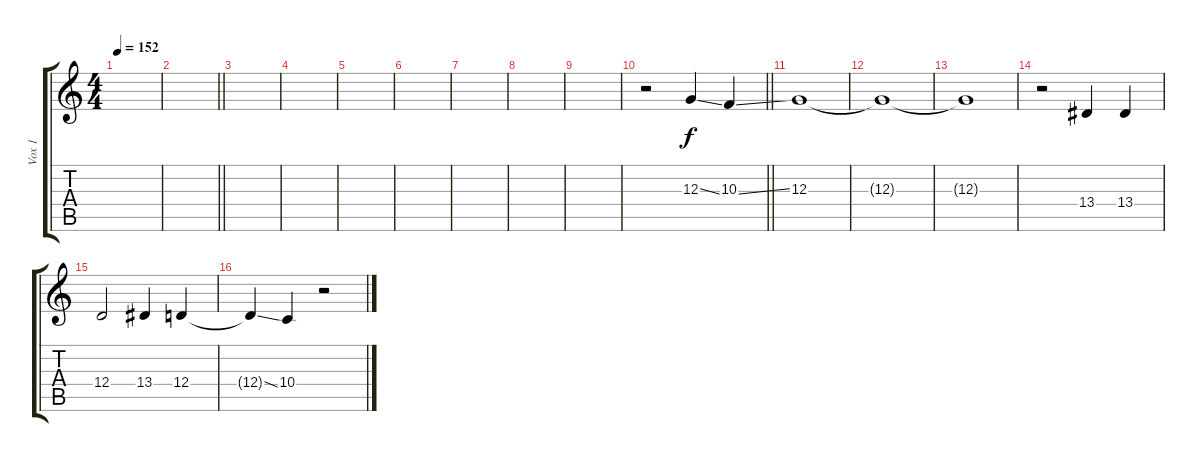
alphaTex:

\track ("Vox 1" "Vox 1") {instrument viola}
\staff {score tabs}
\tuning (E4 B3 G3 D3 A2 E2) {hide}
\ts (4 4)
\tempo 152
\clef g2
\ks c
|
\barLineRight lightlight
|
\section ("" " ")
|
|
|
|
|
|
|
\barLineRight lightlight
r.2 12.3{ss}.4 10.3{ss}.4 |
\section ("" " ")
12.3.1 |
12.3{t}.1 |
12.3{t}.1 |
r.2 13.4.4 13.4.4 |
12.4.2 13.4.4 12.4.4 |
12.4{ss t}.4 10.4.4 r.2
